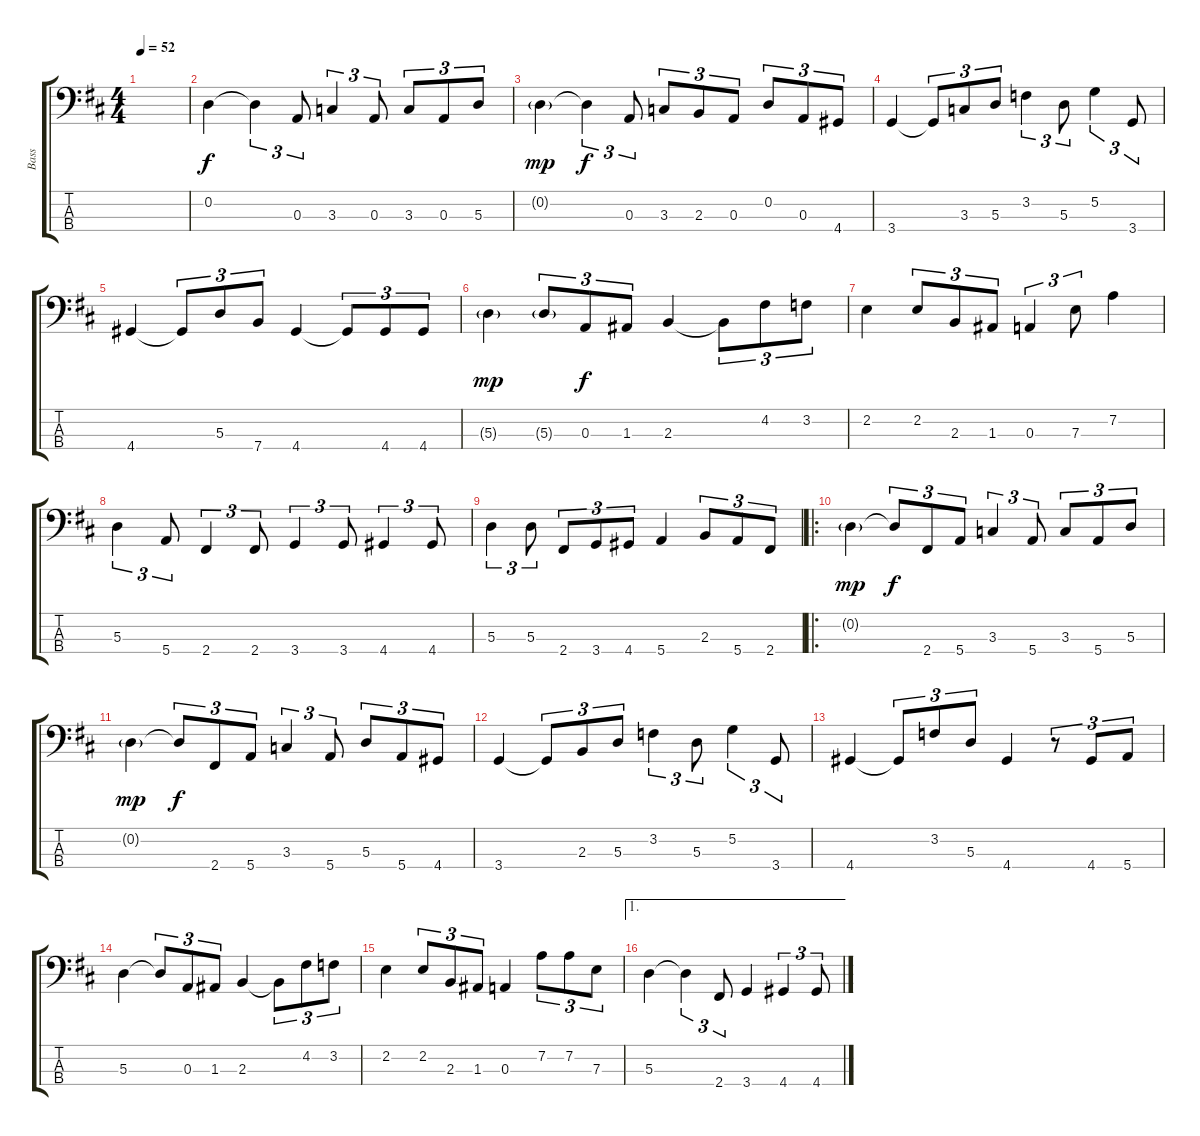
\track ("Bass" "Bass") {instrument electricbassfinger}
\staff {score tabs}
\tuning (G2 D2 A1 E1) {hide}
\ts (4 4)
\tempo 52
\clef f4
\ks d
|
0.2.4 0.2{t}.4{tu (3 2)} 0.3.8{tu (3 2)} 3.3.4{tu (3 2)} 0.3.8{tu (3 2)} 3.3.8{tu (3 2)} 0.3.8{tu (3 2)} 5.3.8{tu (3 2)} |
0.2{g}.4{dy mp} 0.2{t}.4{tu (3 2) dy f} 0.3.8{tu (3 2)} 3.3.8{tu (3 2)} 2.3.8{tu (3 2)} 0.3.8{tu (3 2)} 0.2.8{tu (3 2)} 0.3.8{tu (3 2)} 4.4.8{tu (3 2)} |
3.4.4 3.4{t}.8{tu (3 2)} 3.3.8{tu (3 2)} 5.3.8{tu (3 2)} 3.2.4{tu (3 2)} 5.3.8{tu (3 2)} 5.2.4{tu (3 2)} 3.4.8{tu (3 2)} |
4.4.4 4.4{t}.8{tu (3 2)} 5.3.8{tu (3 2)} 7.4.8{tu (3 2)} 4.4.4 4.4{t}.8{tu (3 2)} 4.4.8{tu (3 2)} 4.4.8{tu (3 2)} |
5.3{g}.4{dy mp} 5.3{g}.8{tu (3 2)} 0.3.8{tu (3 2) dy f} 1.3.8{tu (3 2)} 2.3.4 2.3{t}.8{tu (3 2)} 4.2.8{tu (3 2)} 3.2.8{tu (3 2)} |
2.2.4 2.2.8{tu (3 2)} 2.3.8{tu (3 2)} 1.3.8{tu (3 2)} 0.3.4{tu (3 2)} 7.3.8{tu (3 2)} 7.2.4 |
5.3.4{tu (3 2)} 5.4.8{tu (3 2)} 2.4.4{tu (3 2)} 2.4.8{tu (3 2)} 3.4.4{tu (3 2)} 3.4.8{tu (3 2)} 4.4.4{tu (3 2)} 4.4.8{tu (3 2)} |
5.3.4{tu (3 2)} 5.3.8{tu (3 2)} 2.4.8{tu (3 2)} 3.4.8{tu (3 2)} 4.4.8{tu (3 2)} 5.4.4 2.3.8{tu (3 2)} 5.4.8{tu (3 2)} 2.4.8{tu (3 2)} |
\ro
0.2{g}.4{dy mp} 0.2{t}.8{tu (3 2) dy f} 2.4.8{tu (3 2)} 5.4.8{tu (3 2)} 3.3.4{tu (3 2)} 5.4.8{tu (3 2)} 3.3.8{tu (3 2)} 5.4.8{tu (3 2)} 5.3.8{tu (3 2)} |
0.2{g}.4{dy mp} 0.2{t}.8{tu (3 2) dy f} 2.4.8{tu (3 2)} 5.4.8{tu (3 2)} 3.3.4{tu (3 2)} 5.4.8{tu (3 2)} 5.3.8{tu (3 2)} 5.4.8{tu (3 2)} 4.4.8{tu (3 2)} |
3.4.4 3.4{t}.8{tu (3 2)} 2.3.8{tu (3 2)} 5.3.8{tu (3 2)} 3.2.4{tu (3 2)} 5.3.8{tu (3 2)} 5.2.4{tu (3 2)} 3.4.8{tu (3 2)} |
4.4.4 4.4{t}.8{tu (3 2)} 3.2.8{tu (3 2)} 5.3.8{tu (3 2)} 4.4.4 r.8{tu (3 2)} 4.4.8{tu (3 2)} 5.4.8{tu (3 2)} |
5.3.4 5.3{t}.8{tu (3 2)} 0.3.8{tu (3 2)} 1.3.8{tu (3 2)} 2.3.4 2.3{t}.8{tu (3 2)} 4.2.8{tu (3 2)} 3.2.8{tu (3 2)} |
2.2.4 2.2.8{tu (3 2)} 2.3.8{tu (3 2)} 1.3.8{tu (3 2)} 0.3.4 7.2.8{tu (3 2)} 7.2.8{tu (3 2)} 7.3.8{tu (3 2)} |
\ae 1
5.3.4 5.3{t}.4{tu (3 2)} 2.4.8{tu (3 2)} 3.4.4 4.4.4{tu (3 2)} 4.4.8{tu (3 2)}
